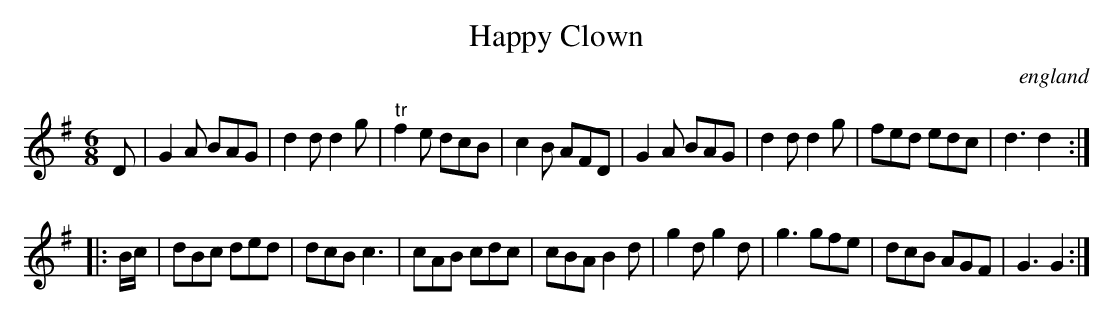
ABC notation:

X:1
T:Happy Clown
O:england
M:6/8
K:G
D|\
G2A BAG| d2d d2g| "tr"f2e dcB| c2B AFD|\
G2A BAG| d2d d2g| fed edc| d3 d2::
B/c/|\
dBc ded| dcB c3| cAB cdc| cBA B2d|\
g2d g2d| g3 gfe| dcB AGF| G3 G2 :|
